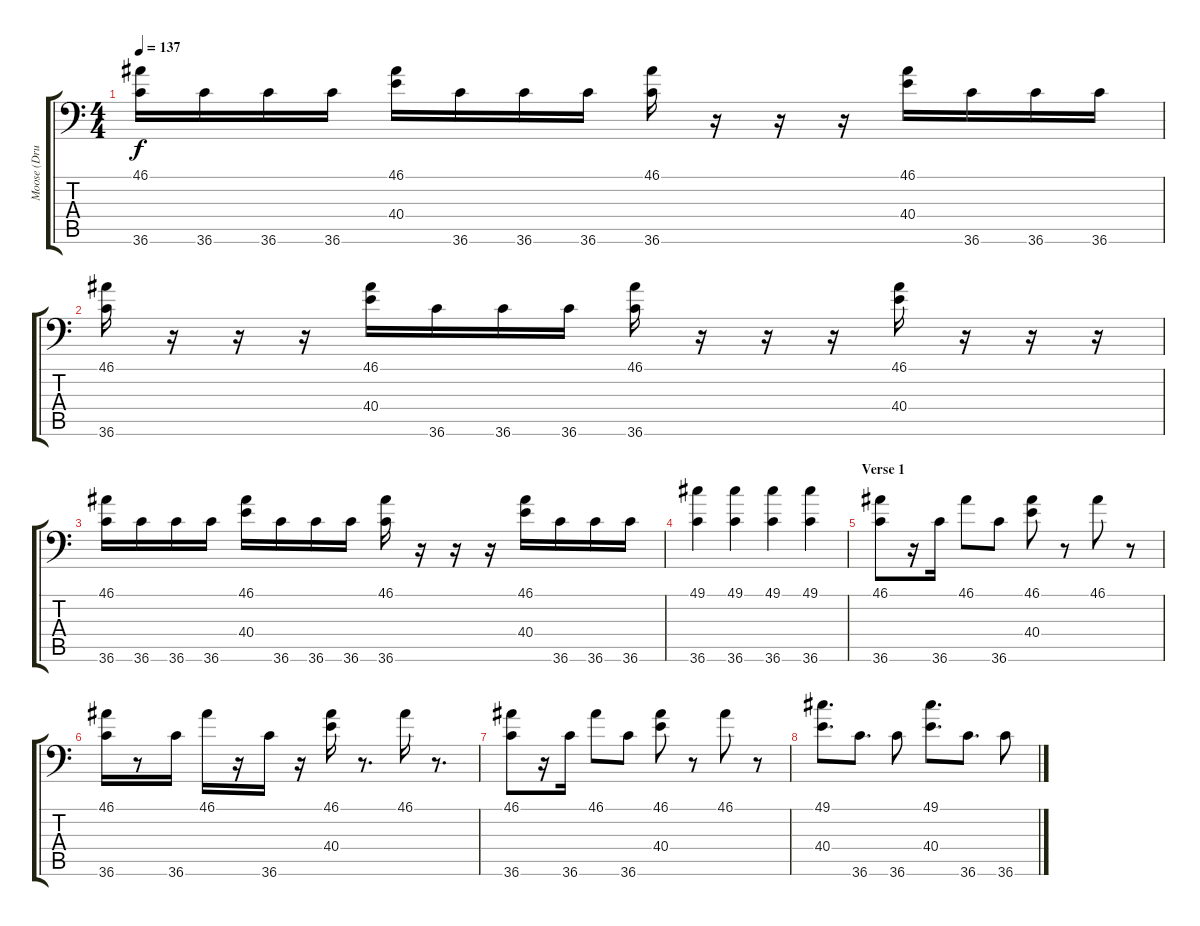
\track ("Moose (Drums)" "Moose (Dru") {instrument acousticgrandpiano}
\staff {score tabs}
\tuning (C-1 C-1 C-1 C-1 C-1 C-1) {hide}
\ts (4 4)
\tempo 137
\clef f4
\ks c
(46.1 36.6).16{dy f} 36.6.16 36.6.16 36.6.16 (46.1 40.4).16 36.6.16 36.6.16 36.6.16 (46.1 36.6).16 r.16 r.16 r.16 (46.1 40.4).16 36.6.16 36.6.16 36.6.16 |
(46.1 36.6).16 r.16 r.16 r.16 (46.1 40.4).16 36.6.16 36.6.16 36.6.16 (46.1 36.6).16 r.16 r.16 r.16 (46.1 40.4).16 r.16 r.16 r.16 |
(46.1 36.6).16 36.6.16 36.6.16 36.6.16 (46.1 40.4).16 36.6.16 36.6.16 36.6.16 (46.1 36.6).16 r.16 r.16 r.16 (46.1 40.4).16 36.6.16 36.6.16 36.6.16 |
(49.1 36.6).4 (49.1 36.6).4 (49.1 36.6).4 (49.1 36.6).4 |
\section ("" "Verse 1")
(46.1 36.6).8 r.16 36.6.16 46.1.8 36.6.8 (46.1 40.4).8 r.8 46.1.8 r.8 |
(46.1 36.6).16 r.8 36.6.16 46.1.16 r.16 36.6.16 r.16 (46.1 40.4).16 r.8{d} 46.1.16 r.8{d} |
(46.1 36.6).8 r.16 36.6.16 46.1.8 36.6.8 (46.1 40.4).8 r.8 46.1.8 r.8 |
(49.1 40.4).8{d} 36.6.8{d} 36.6.8 (49.1 40.4).8{d} 36.6.8{d} 36.6.8
